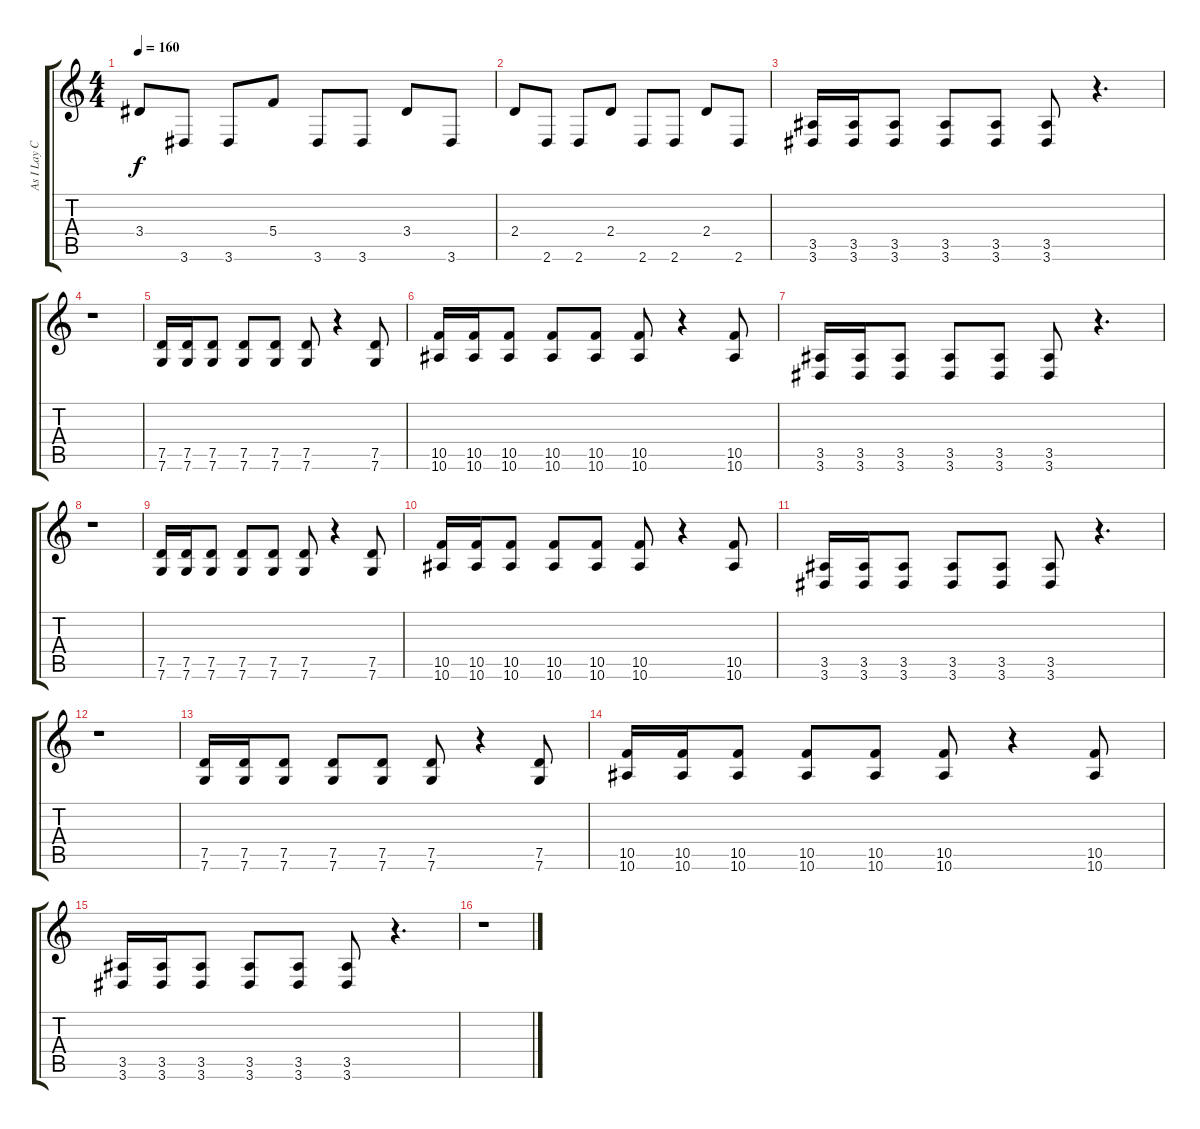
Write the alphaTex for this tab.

\track ("As I Lay Curtis" "As I Lay C") {instrument overdrivenguitar}
\staff {score tabs}
\tuning (D4 A3 F3 C3 G2 C2) {hide}
\ts (4 4)
\tempo 160
\clef g2
\ks c
3.4.8{dy f} 3.6.8 3.6.8 5.4.8 3.6.8 3.6.8 3.4.8 3.6.8 |
2.4.8 2.6.8 2.6.8 2.4.8 2.6.8 2.6.8 2.4.8 2.6.8 |
(3.5 3.6).16 (3.5 3.6).16 (3.5 3.6).8 (3.5 3.6).8 (3.5 3.6).8 (3.5 3.6).8 r.4{d} |
r.1 |
(7.5 7.6).16 (7.5 7.6).16 (7.5 7.6).8 (7.5 7.6).8 (7.5 7.6).8 (7.5 7.6).8 r.4 (7.5 7.6).8 |
(10.5 10.6).16 (10.5 10.6).16 (10.5 10.6).8 (10.5 10.6).8 (10.5 10.6).8 (10.5 10.6).8 r.4 (10.5 10.6).8 |
(3.5 3.6).16 (3.5 3.6).16 (3.5 3.6).8 (3.5 3.6).8 (3.5 3.6).8 (3.5 3.6).8 r.4{d} |
r.1 |
(7.5 7.6).16 (7.5 7.6).16 (7.5 7.6).8 (7.5 7.6).8 (7.5 7.6).8 (7.5 7.6).8 r.4 (7.5 7.6).8 |
(10.5 10.6).16 (10.5 10.6).16 (10.5 10.6).8 (10.5 10.6).8 (10.5 10.6).8 (10.5 10.6).8 r.4 (10.5 10.6).8 |
(3.5 3.6).16 (3.5 3.6).16 (3.5 3.6).8 (3.5 3.6).8 (3.5 3.6).8 (3.5 3.6).8 r.4{d} |
r.1 |
(7.5 7.6).16 (7.5 7.6).16 (7.5 7.6).8 (7.5 7.6).8 (7.5 7.6).8 (7.5 7.6).8 r.4 (7.5 7.6).8 |
(10.5 10.6).16 (10.5 10.6).16 (10.5 10.6).8 (10.5 10.6).8 (10.5 10.6).8 (10.5 10.6).8 r.4 (10.5 10.6).8 |
(3.5 3.6).16 (3.5 3.6).16 (3.5 3.6).8 (3.5 3.6).8 (3.5 3.6).8 (3.5 3.6).8 r.4{d} |
r.1
